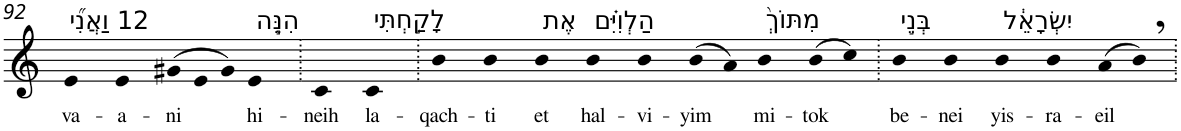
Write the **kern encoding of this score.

**kern	**text
*part1	*part1
*staff1	*staff1
*I"Piano	*
*I'Pno	*
!!LO:PB:g=z
*clefG2	*
*k[]	*
=92	=92
!LO:TX:a:t=12 וַאֲנִ֞י	!
!	!LO:LY:b
4e	va-
!	!LO:LY:b
4e	-a-
*Xtuplet	*
!	!LO:LY:b
(>12g#X	-ni
12e	.
12g#)	.
!LO:TX:a:t=הִנֵּ֧ה	!
!	!LO:LY:b
4e	hi-
=93.	=93.
!	!LO:LY:b
4c	-neih
!LO:TX:a:t=לָקַ֣חְתִּי	!
!	!LO:LY:b
4c	la-
=94.	=94.
!	!LO:LY:b
4b	-qach-
!	!LO:LY:b
4b	-ti
!LO:TX:a:t=אֶת	!
!	!LO:LY:b
4b	et
!LO:TX:a:t=הַלְוִיִּ֗ם	!
!	!LO:LY:b
4b	hal-
!	!LO:LY:b
4b	-vi-
!	!LO:LY:b
(>8b	-yim
8a)	.
!LO:TX:a:t=מִתּוֹךְ֙	!
!	!LO:LY:b
4b	mi-
!	!LO:LY:b
(>8b	-tok
8cc)	.
=95.	=95.
!LO:TX:a:t=בְּנֵ֣י	!
!	!LO:LY:b
4b	be-
!	!LO:LY:b
4b	-nei
!LO:TX:a:t=יִשְׂרָאֵ֔ל	!
!	!LO:LY:b
4b	yis-
!	!LO:LY:b
4b	-ra-
!	!LO:LY:b
(>8a	-eil
8b,)	.
=.	=.
*-	*-
